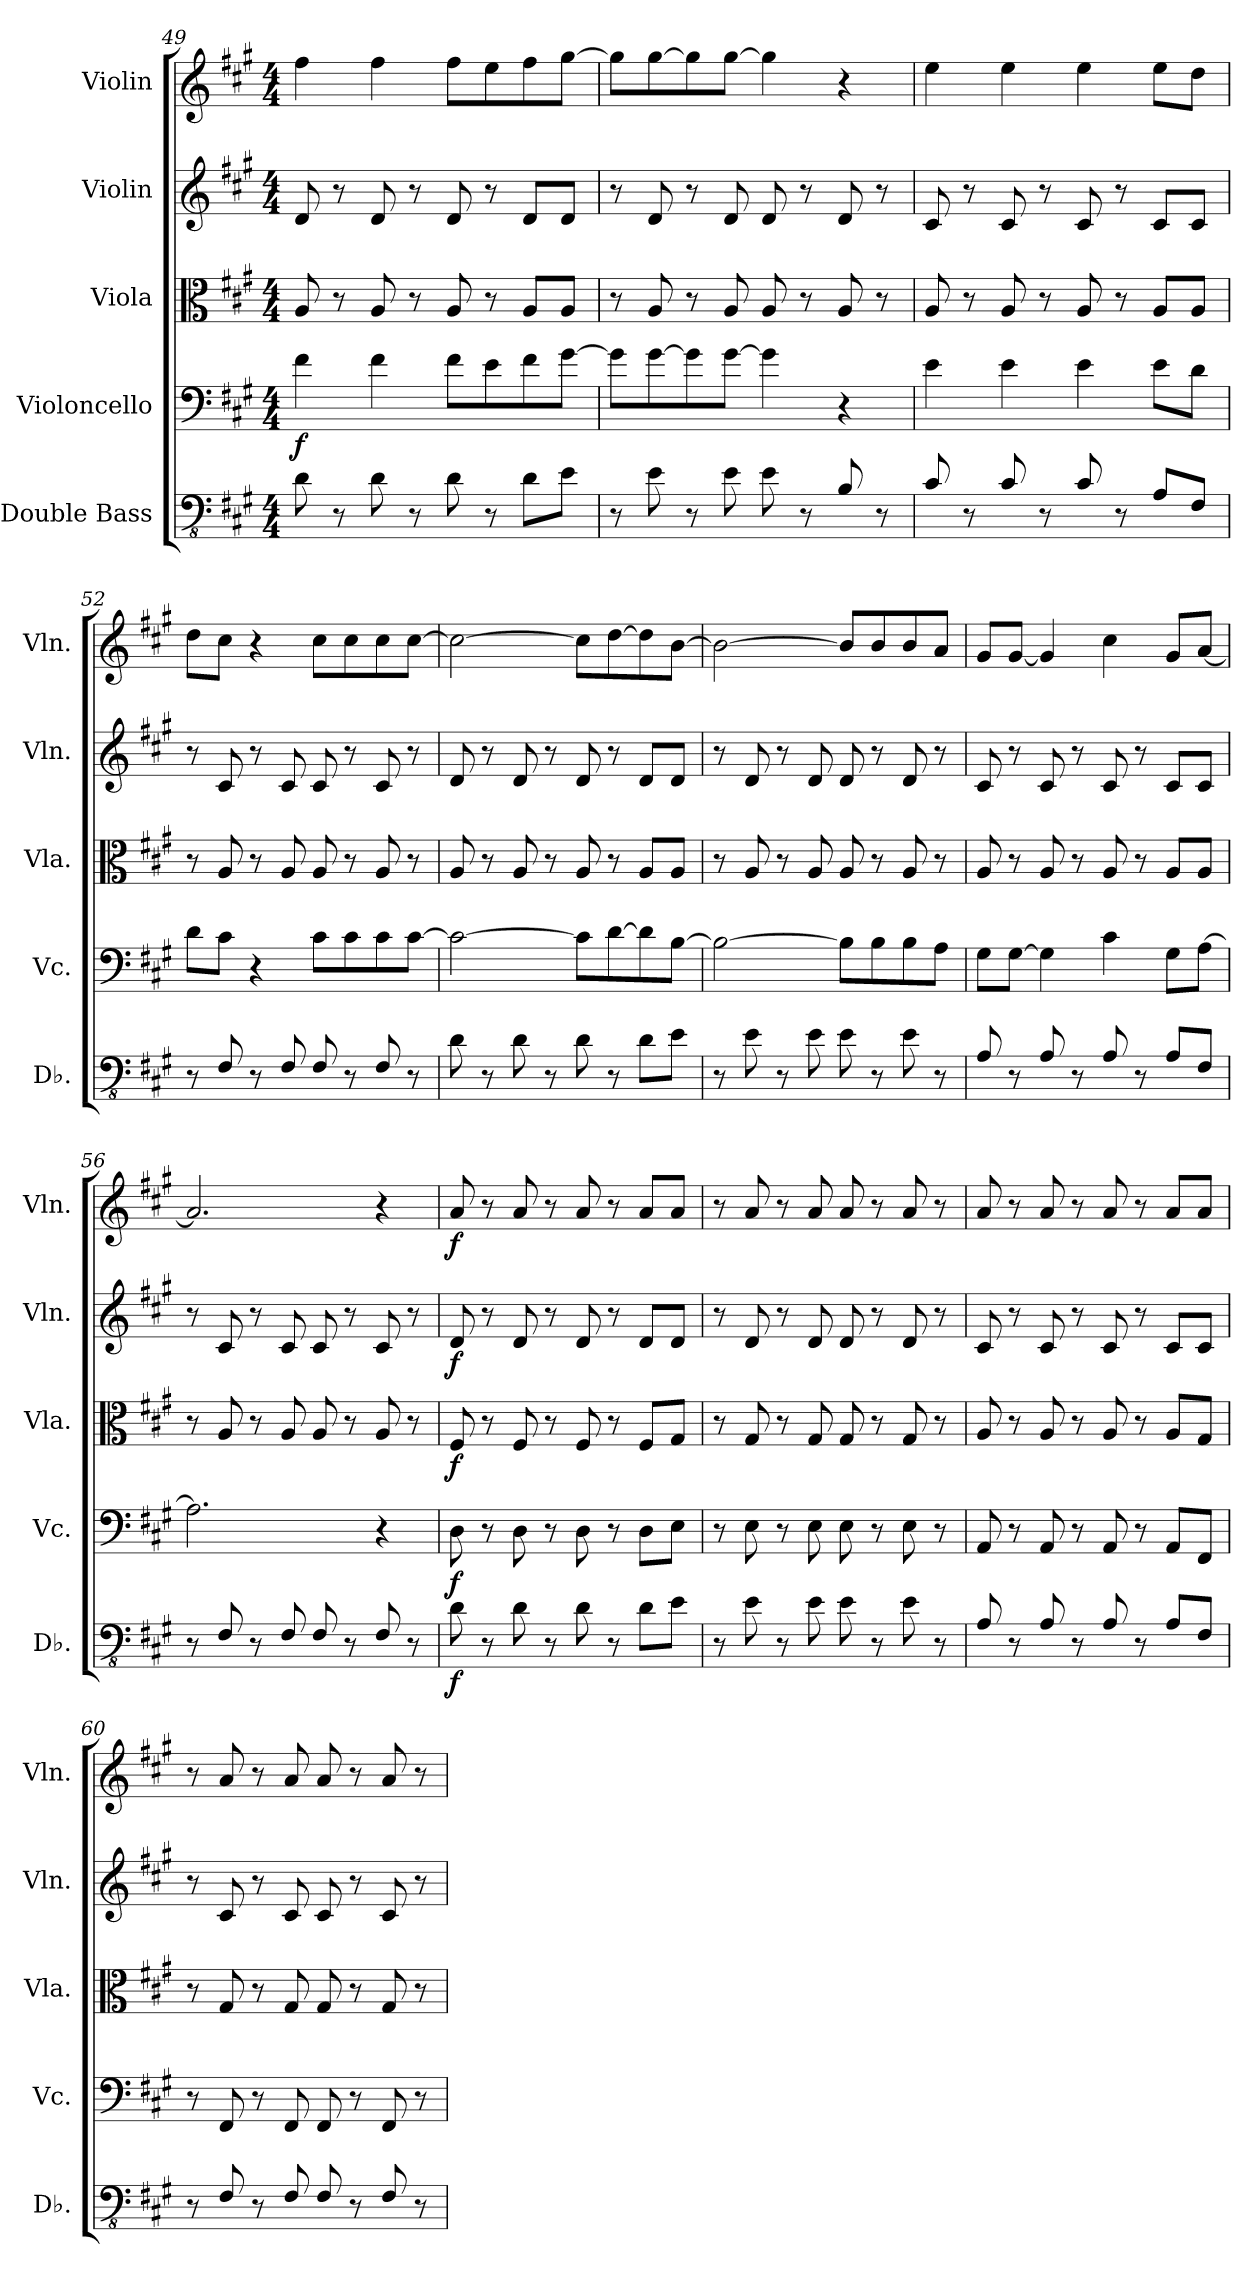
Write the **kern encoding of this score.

**kern	**dynam	**kern	**dynam	**kern	**dynam	**kern	**dynam	**kern	**dynam
*part5	*part5	*part4	*part4	*part3	*part3	*part2	*part2	*part1	*part1
*staff5	*staff5	*staff4	*staff4	*staff3	*staff3	*staff2	*staff2	*staff1	*staff1
*I"Double Bass	*	*I"Violoncello	*	*I"Viola	*	*I"Violin	*	*I"Violin	*
*I'Db.	*	*I'Vc.	*	*I'Vla.	*	*I'Vln.	*	*I'Vln.	*
!!LO:PB:g=z
*clefFv4	*	*clefF4	*	*clefC3	*	*clefG2	*	*clefG2	*
*ITrd7c12	*	*	*	*	*	*	*	*	*
*k[f#c#g#]	*	*k[f#c#g#]	*	*k[f#c#g#]	*	*k[f#c#g#]	*	*k[f#c#g#]	*
*M4/4	*	*M4/4	*	*M4/4	*	*M4/4	*	*M4/4	*
=49	=49	=49	=49	=49	=49	=49	=49	=49	=49
!	!	!	!LO:DY:b	!	!	!	!	!	!
8DD\	.	4f#\	f	8A/	.	8d/	.	4ff#\	.
8r	.	.	.	8r	.	8r	.	.	.
8DD\	.	4f#\	.	8A/	.	8d/	.	4ff#\	.
8r	.	.	.	8r	.	8r	.	.	.
8DD\	.	8f#\L	.	8A/	.	8d/	.	8ff#\L	.
8r	.	8e\	.	8r	.	8r	.	8ee\	.
8DD\L	.	8f#\	.	8A/L	.	8d/L	.	8ff#\	.
8EE\J	.	[8g#\J	.	8A/J	.	8d/J	.	[8gg#\J	.
=50	=50	=50	=50	=50	=50	=50	=50	=50	=50
8r	.	8g#\L]	.	8r	.	8r	.	8gg#\L]	.
8EE\	.	[8g#\	.	8A/	.	8d/	.	[8gg#\	.
8r	.	8g#\]	.	8r	.	8r	.	8gg#\]	.
8EE\	.	[8g#\J	.	8A/	.	8d/	.	[8gg#\J	.
8EE\	.	4g#\]	.	8A/	.	8d/	.	4gg#\]	.
8r	.	.	.	8r	.	8r	.	.	.
8BBB/	.	4r	.	8A/	.	8d/	.	4r	.
8r	.	.	.	8r	.	8r	.	.	.
=51	=51	=51	=51	=51	=51	=51	=51	=51	=51
8CC#/	.	4e\	.	8A/	.	8c#/	.	4ee\	.
8r	.	.	.	8r	.	8r	.	.	.
8CC#/	.	4e\	.	8A/	.	8c#/	.	4ee\	.
8r	.	.	.	8r	.	8r	.	.	.
8CC#/	.	4e\	.	8A/	.	8c#/	.	4ee\	.
8r	.	.	.	8r	.	8r	.	.	.
8AAA/L	.	8e\L	.	8A/L	.	8c#/L	.	8ee\L	.
8FFF#/J	.	8d\J	.	8A/J	.	8c#/J	.	8dd\J	.
=52	=52	=52	=52	=52	=52	=52	=52	=52	=52
8r	.	8d\L	.	8r	.	8r	.	8dd\L	.
8FFF#/	.	8c#\J	.	8A/	.	8c#/	.	8cc#\J	.
8r	.	4r	.	8r	.	8r	.	4r	.
8FFF#/	.	.	.	8A/	.	8c#/	.	.	.
8FFF#/	.	8c#\L	.	8A/	.	8c#/	.	8cc#\L	.
8r	.	8c#\	.	8r	.	8r	.	8cc#\	.
8FFF#/	.	8c#\	.	8A/	.	8c#/	.	8cc#\	.
8r	.	[8c#\J	.	8r	.	8r	.	[8cc#\J	.
!!LO:LB:g=z
=53	=53	=53	=53	=53	=53	=53	=53	=53	=53
8DD\	.	2c#\_	.	8A/	.	8d/	.	2cc#\_	.
8r	.	.	.	8r	.	8r	.	.	.
8DD\	.	.	.	8A/	.	8d/	.	.	.
8r	.	.	.	8r	.	8r	.	.	.
8DD\	.	8c#\L]	.	8A/	.	8d/	.	8cc#\L]	.
8r	.	[8d\	.	8r	.	8r	.	[8dd\	.
8DD\L	.	8d\]	.	8A/L	.	8d/L	.	8dd\]	.
8EE\J	.	[8B\J	.	8A/J	.	8d/J	.	[8b\J	.
=54	=54	=54	=54	=54	=54	=54	=54	=54	=54
8r	.	2B\_	.	8r	.	8r	.	2b\_	.
8EE\	.	.	.	8A/	.	8d/	.	.	.
8r	.	.	.	8r	.	8r	.	.	.
8EE\	.	.	.	8A/	.	8d/	.	.	.
8EE\	.	8B\L]	.	8A/	.	8d/	.	8b/L]	.
8r	.	8B\	.	8r	.	8r	.	8b/	.
8EE\	.	8B\	.	8A/	.	8d/	.	8b/	.
8r	.	8A\J	.	8r	.	8r	.	8a/J	.
=55	=55	=55	=55	=55	=55	=55	=55	=55	=55
8AAA/	.	8G#\L	.	8A/	.	8c#/	.	8g#/L	.
8r	.	[8G#\J	.	8r	.	8r	.	[8g#/J	.
8AAA/	.	4G#\]	.	8A/	.	8c#/	.	4g#/]	.
8r	.	.	.	8r	.	8r	.	.	.
8AAA/	.	4c#\	.	8A/	.	8c#/	.	4cc#\	.
8r	.	.	.	8r	.	8r	.	.	.
8AAA/L	.	8G#\L	.	8A/L	.	8c#/L	.	8g#/L	.
8FFF#/J	.	[8A\J	.	8A/J	.	8c#/J	.	[8a/J	.
=56	=56	=56	=56	=56	=56	=56	=56	=56	=56
8r	.	2.A\]	.	8r	.	8r	.	2.a/]	.
8FFF#/	.	.	.	8A/	.	8c#/	.	.	.
8r	.	.	.	8r	.	8r	.	.	.
8FFF#/	.	.	.	8A/	.	8c#/	.	.	.
8FFF#/	.	.	.	8A/	.	8c#/	.	.	.
8r	.	.	.	8r	.	8r	.	.	.
8FFF#/	.	4r	.	8A/	.	8c#/	.	4r	.
8r	.	.	.	8r	.	8r	.	.	.
!!LO:PB:g=z
=57	=57	=57	=57	=57	=57	=57	=57	=57	=57
!	!LO:DY:b	!	!LO:DY:b	!	!LO:DY:b	!	!LO:DY:b	!	!LO:DY:b
8DD\	f	8D\	f	8F#/	f	8d/	f	8a/	f
8r	.	8r	.	8r	.	8r	.	8r	.
8DD\	.	8D\	.	8F#/	.	8d/	.	8a/	.
8r	.	8r	.	8r	.	8r	.	8r	.
8DD\	.	8D\	.	8F#/	.	8d/	.	8a/	.
8r	.	8r	.	8r	.	8r	.	8r	.
8DD\L	.	8D\L	.	8F#/L	.	8d/L	.	8a/L	.
8EE\J	.	8E\J	.	8G#/J	.	8d/J	.	8a/J	.
=58	=58	=58	=58	=58	=58	=58	=58	=58	=58
8r	.	8r	.	8r	.	8r	.	8r	.
8EE\	.	8E\	.	8G#/	.	8d/	.	8a/	.
8r	.	8r	.	8r	.	8r	.	8r	.
8EE\	.	8E\	.	8G#/	.	8d/	.	8a/	.
8EE\	.	8E\	.	8G#/	.	8d/	.	8a/	.
8r	.	8r	.	8r	.	8r	.	8r	.
8EE\	.	8E\	.	8G#/	.	8d/	.	8a/	.
8r	.	8r	.	8r	.	8r	.	8r	.
=59	=59	=59	=59	=59	=59	=59	=59	=59	=59
8AAA/	.	8AA/	.	8A/	.	8c#/	.	8a/	.
8r	.	8r	.	8r	.	8r	.	8r	.
8AAA/	.	8AA/	.	8A/	.	8c#/	.	8a/	.
8r	.	8r	.	8r	.	8r	.	8r	.
8AAA/	.	8AA/	.	8A/	.	8c#/	.	8a/	.
8r	.	8r	.	8r	.	8r	.	8r	.
8AAA/L	.	8AA/L	.	8A/L	.	8c#/L	.	8a/L	.
8FFF#/J	.	8FF#/J	.	8G#/J	.	8c#/J	.	8a/J	.
=60	=60	=60	=60	=60	=60	=60	=60	=60	=60
8r	.	8r	.	8r	.	8r	.	8r	.
8FFF#/	.	8FF#/	.	8G#/	.	8c#/	.	8a/	.
8r	.	8r	.	8r	.	8r	.	8r	.
8FFF#/	.	8FF#/	.	8G#/	.	8c#/	.	8a/	.
8FFF#/	.	8FF#/	.	8G#/	.	8c#/	.	8a/	.
8r	.	8r	.	8r	.	8r	.	8r	.
8FFF#/	.	8FF#/	.	8G#/	.	8c#/	.	8a/	.
8r	.	8r	.	8r	.	8r	.	8r	.
=	=	=	=	=	=	=	=	=	=
*-	*-	*-	*-	*-	*-	*-	*-	*-	*-
